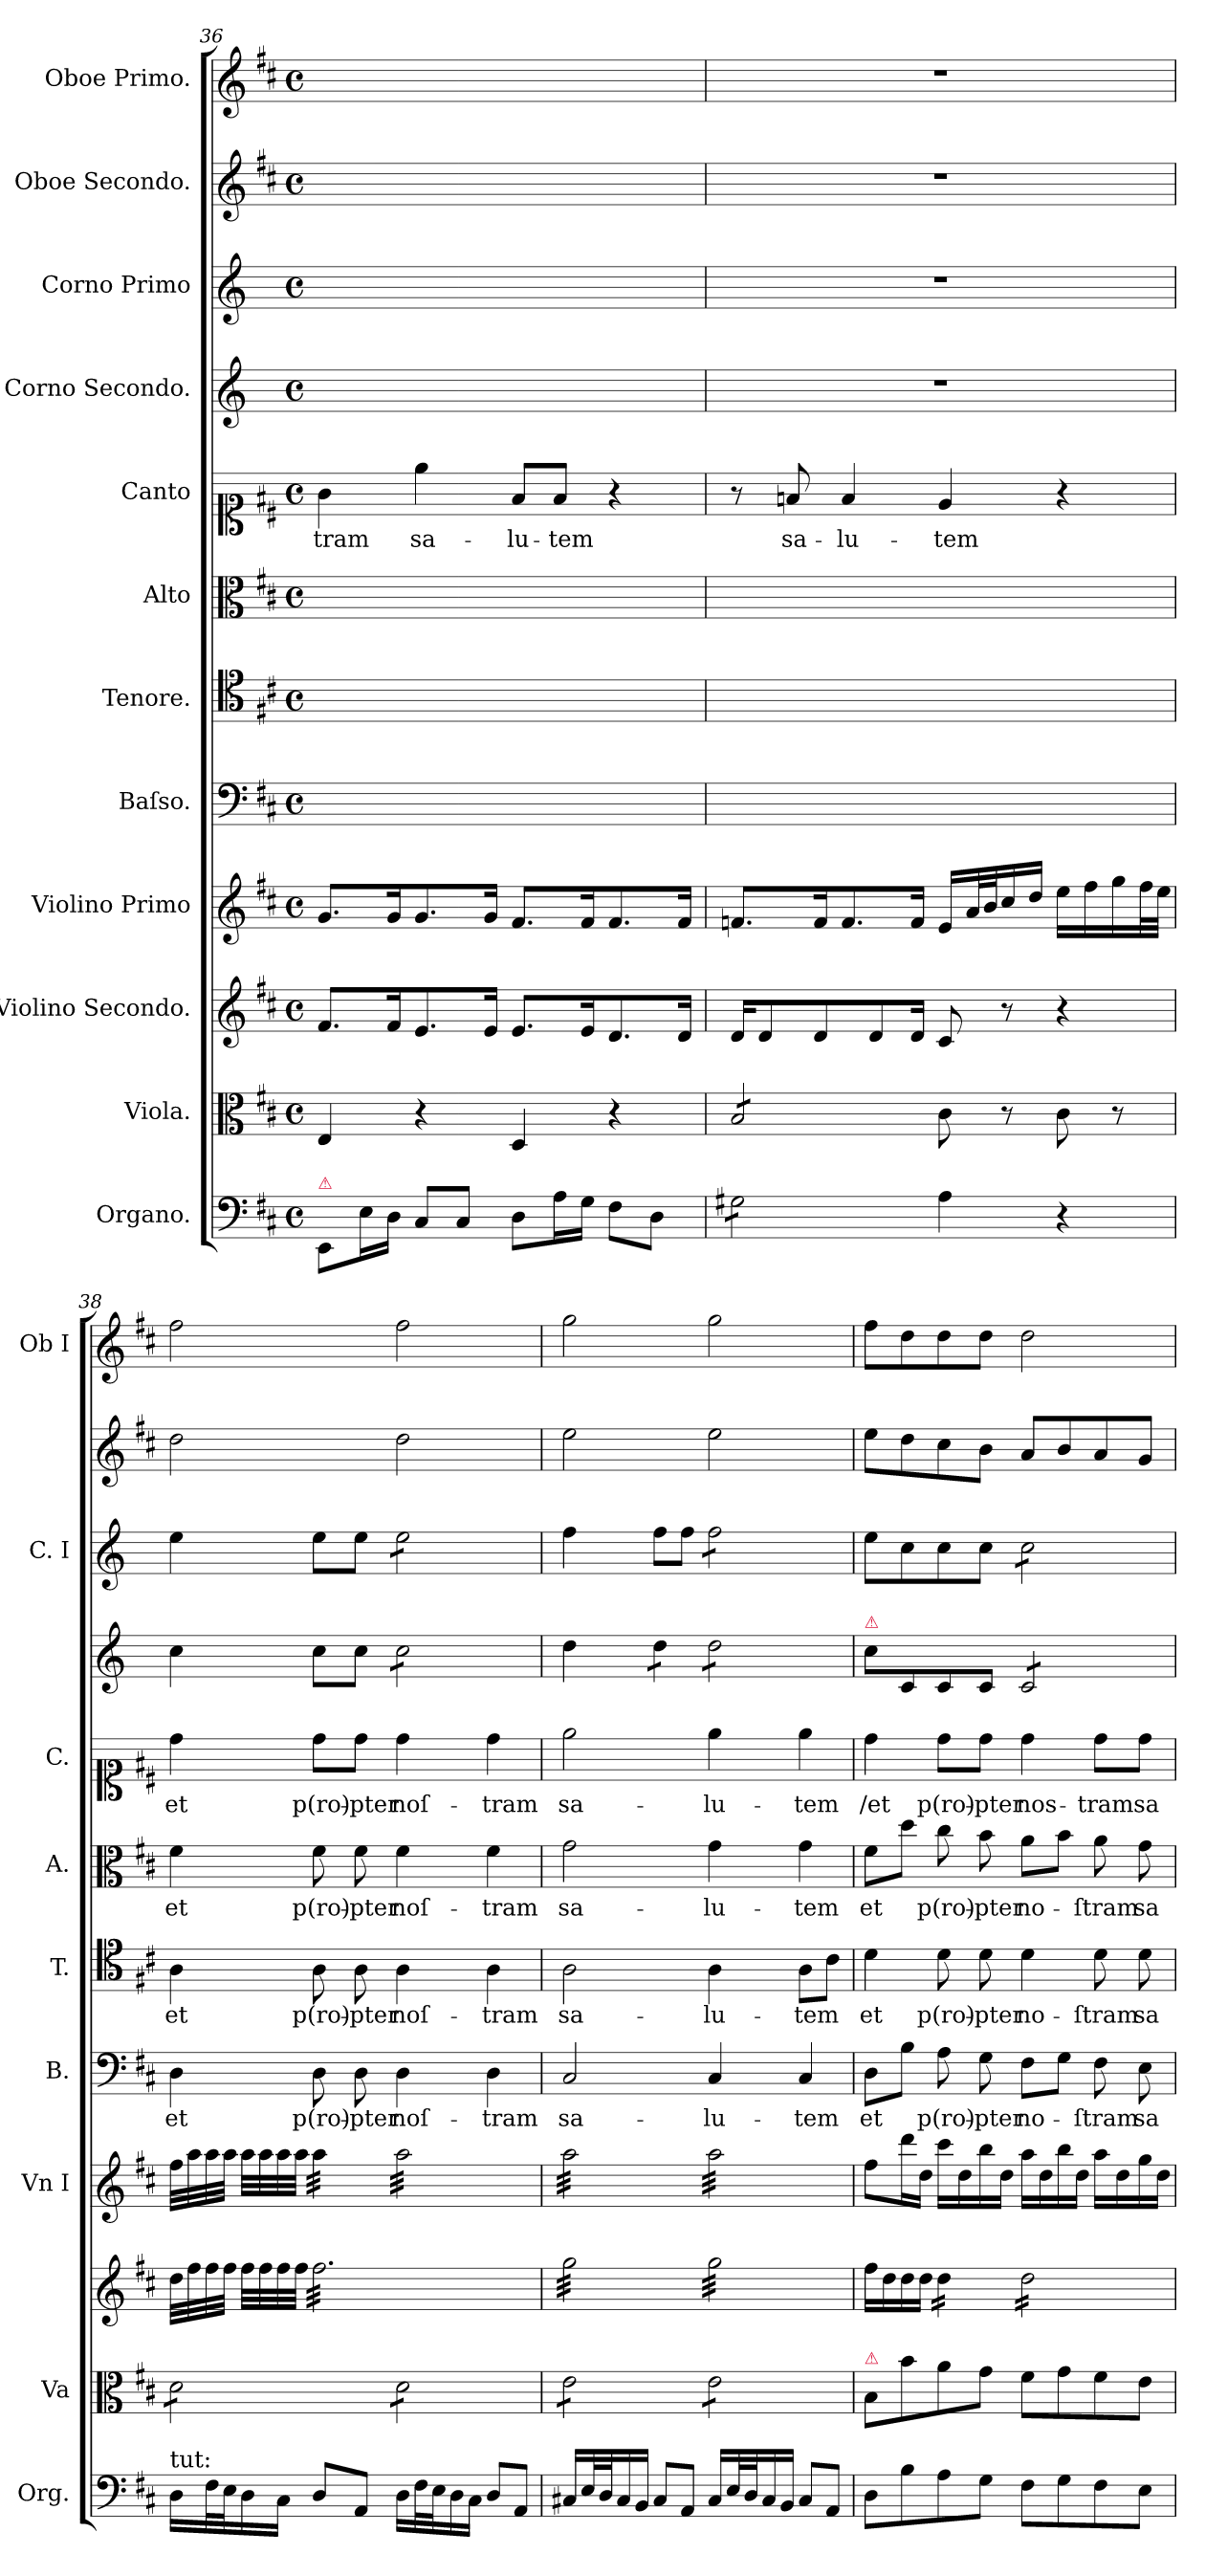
**kern	**kern	**kern	**kern	**kern	**text	**kern	**text	**kern	**text	**kern	**text	**kern	**kern	**kern	**kern
*part12	*part11	*part10	*part9	*part8	*part8	*part7	*part7	*part6	*part6	*part5	*part5	*part4	*part3	*part2	*part1
*staff12	*staff11	*staff10	*staff9	*staff8	*staff8	*staff7	*staff7	*staff6	*staff6	*staff5	*staff5	*staff4	*staff3	*staff2	*staff1
*I"Organo.	*I"Viola.	*I"Violino Secondo.	*I"Violino Primo	*I"Baſso.	*	*I"Tenore.	*	*I"Alto	*	*I"Canto	*	*I"Corno Secondo.	*I"Corno Primo	*I"Oboe Secondo.	*I"Oboe Primo.
*I'Org.	*I'Va	*	*I'Vn I	*I'B.	*	*I'T.	*	*I'A.	*	*I'C.	*	*	*I'C. I	*	*I'Ob I
*clefF4	*clefC3	*clefG2	*clefG2	*clefF4	*	*clefC4	*	*clefC3	*	*clefC1	*	*clefG2	*clefG2	*clefG2	*clefG2
*k[f#c#]	*k[f#c#]	*k[f#c#]	*k[f#c#]	*k[f#c#]	*	*k[f#c#]	*	*k[f#c#]	*	*k[f#c#]	*	*k[]	*k[]	*k[f#c#]	*k[f#c#]
*M4/4	*M4/4	*M4/4	*M4/4	*M4/4	*	*M4/4	*	*M4/4	*	*M4/4	*	*M4/4	*M4/4	*M4/4	*M4/4
*met(c)	*met(c)	*met(c)	*met(c)	*met(c)	*	*met(c)	*	*met(c)	*	*met(c)	*	*met(c)	*met(c)	*met(c)	*met(c)
=36	=36	=36	=36	=36	=36	=36	=36	=36	=36	=36	=36	=36	=36	=36	=36
!LO:TX:a:color=crimson:t=⚠	!	!	!	!	!	!	!	!	!	!	!	!	!	!	!
8EE/L	4E/	8.f#/L	8.g/L	1ryy	.	1ryy	.	1ryy	.	4g\	-tram	1ryy	1ryy	1ryy	1ryy
16E\L	.	.	.	.	.	.	.	.	.	.	.	.	.	.	.
16D\JJ	.	16f#/K	16g/K	.	.	.	.	.	.	.	.	.	.	.	.
8C#/L	4r	8.e/	8.g/	.	.	.	.	.	.	4ee\	sa-	.	.	.	.
8C#/J	.	.	.	.	.	.	.	.	.	.	.	.	.	.	.
.	.	16e/Jk	16g/Jk	.	.	.	.	.	.	.	.	.	.	.	.
8D\L	4D/	8.e/L	8.f#/L	.	.	.	.	.	.	8f#/L	-lu-	.	.	.	.
16A\L	.	.	.	.	.	.	.	.	.	8f#/J	-tem	.	.	.	.
16G\JJ	.	16e/K	16f#/K	.	.	.	.	.	.	.	.	.	.	.	.
8F#\L	4r	8.d/	8.f#/	.	.	.	.	.	.	4r	.	.	.	.	.
8D\J	.	.	.	.	.	.	.	.	.	.	.	.	.	.	.
.	.	16d/Jk	16f#/Jk	.	.	.	.	.	.	.	.	.	.	.	.
=37	=37	=37	=37	=37	=37	=37	=37	=37	=37	=37	=37	=37	=37	=37	=37
*tremolo	*	*	*	*	*	*	*	*	*	*	*	*	*	*	*
*	*tremolo	*	*	*	*	*	*	*	*	*	*	*	*	*	*
8G#X\L	8B/L	16d/KL	8.fn/L	1ryy	.	1ryy	.	1ryy	.	8r	.	1r	1r	1r	1r
.	.	8d/	.	.	.	.	.	.	.	.	.	.	.	.	.
8G#X\	8B/	.	.	.	.	.	.	.	.	8fn/	sa-	.	.	.	.
.	.	8d/	16f/K	.	.	.	.	.	.	.	.	.	.	.	.
8G#X\	8B/	.	8.f/	.	.	.	.	.	.	4f/	-lu-	.	.	.	.
.	.	8d/	.	.	.	.	.	.	.	.	.	.	.	.	.
8G#X\J	8B/J	.	.	.	.	.	.	.	.	.	.	.	.	.	.
*	*Xtremolo	*	*	*	*	*	*	*	*	*	*	*	*	*	*
*Xtremolo	*	*	*	*	*	*	*	*	*	*	*	*	*	*	*
.	.	16d/Jk	16f/Jk	.	.	.	.	.	.	.	.	.	.	.	.
4A\	8c#\	8c#/	16e/LL	.	.	.	.	.	.	4e/	-tem	.	.	.	.
.	.	.	32a/L	.	.	.	.	.	.	.	.	.	.	.	.
.	.	.	32b/J	.	.	.	.	.	.	.	.	.	.	.	.
.	8r	8r	16cc#/	.	.	.	.	.	.	.	.	.	.	.	.
.	.	.	16dd/JJ	.	.	.	.	.	.	.	.	.	.	.	.
4r	8c#\	4r	16ee\LL	.	.	.	.	.	.	4r	.	.	.	.	.
.	.	.	16ff#\	.	.	.	.	.	.	.	.	.	.	.	.
.	8r	.	16gg\	.	.	.	.	.	.	.	.	.	.	.	.
.	.	.	32ff#\L	.	.	.	.	.	.	.	.	.	.	.	.
.	.	.	32ee\JJJ	.	.	.	.	.	.	.	.	.	.	.	.
=38	=38	=38	=38	=38	=38	=38	=38	=38	=38	=38	=38	=38	=38	=38	=38
!LO:TX:a:t=tut&colon;	!	!	!	!	!	!	!	!	!	!	!	!	!	!	!
*	*tremolo	*	*	*	*	*	*	*	*	*	*	*	*	*	*
16D\LL	8d\L	32dd\LLL	32ff#\LLL	4D\	et	4A\	et	4f#\	et	4dd\	et	4cc\	4ee\	2dd\	2ff#\
.	.	32ff#\	32aa\	.	.	.	.	.	.	.	.	.	.	.	.
32F#\L	.	32ff#\	32aa\	.	.	.	.	.	.	.	.	.	.	.	.
32E\J	.	32ff#\JJJ	32aa\JJJ	.	.	.	.	.	.	.	.	.	.	.	.
16D\	8d\	32ff#\LLL	32aa\LLL	.	.	.	.	.	.	.	.	.	.	.	.
.	.	32ff#\	32aa\	.	.	.	.	.	.	.	.	.	.	.	.
16C#\JJ	.	32ff#\	32aa\	.	.	.	.	.	.	.	.	.	.	.	.
.	.	32ff#\JJJ	32aa\JJJ	.	.	.	.	.	.	.	.	.	.	.	.
*	*	*tremolo	*	*	*	*	*	*	*	*	*	*	*	*	*
*	*	*	*tremolo	*	*	*	*	*	*	*	*	*	*	*	*
8D/L	8d\	32ff#\LLL	32aa\LLL	8D\	p(ro)-	8A\	p(ro)-	8f#\	p(ro)-	8dd\L	p(ro)-	8cc\L	8ee\L	.	.
.	.	32ff#\	32aa\	.	.	.	.	.	.	.	.	.	.	.	.
.	.	32ff#\	32aa\	.	.	.	.	.	.	.	.	.	.	.	.
.	.	32ff#\	32aa\	.	.	.	.	.	.	.	.	.	.	.	.
8AA/J	8d\J	32ff#\	32aa\	8D\	-pter	8A\	-pter	8f#\	-pter	8dd\J	-pter	8cc\J	8ee\J	.	.
.	.	32ff#\	32aa\	.	.	.	.	.	.	.	.	.	.	.	.
.	.	32ff#\	32aa\	.	.	.	.	.	.	.	.	.	.	.	.
.	.	32ff#\	32aa\JJJ	.	.	.	.	.	.	.	.	.	.	.	.
*	*	*	*	*	*	*	*	*	*	*	*	*tremolo	*	*	*
*	*	*	*	*	*	*	*	*	*	*	*	*	*tremolo	*	*
16D\LL	8d\L	32ff#\	32aa\LLL	4D\	noſ-	4A\	noſ-	4f#\	noſ-	4dd\	noſ-	8cc\L	8ee\L	2dd\	2ff#\
.	.	32ff#\	32aa\	.	.	.	.	.	.	.	.	.	.	.	.
32F#\L	.	32ff#\	32aa\	.	.	.	.	.	.	.	.	.	.	.	.
32E\J	.	32ff#\	32aa\	.	.	.	.	.	.	.	.	.	.	.	.
16D\	8d\	32ff#\	32aa\	.	.	.	.	.	.	.	.	8cc\	8ee\	.	.
.	.	32ff#\	32aa\	.	.	.	.	.	.	.	.	.	.	.	.
16C#\JJ	.	32ff#\	32aa\	.	.	.	.	.	.	.	.	.	.	.	.
.	.	32ff#\	32aa\	.	.	.	.	.	.	.	.	.	.	.	.
8D/L	8d\	32ff#\	32aa\	4D\	-tram	4A\	-tram	4f#\	-tram	4dd\	-tram	8cc\	8ee\	.	.
.	.	32ff#\	32aa\	.	.	.	.	.	.	.	.	.	.	.	.
.	.	32ff#\	32aa\	.	.	.	.	.	.	.	.	.	.	.	.
.	.	32ff#\	32aa\	.	.	.	.	.	.	.	.	.	.	.	.
8AA/J	8d\J	32ff#\	32aa\	.	.	.	.	.	.	.	.	8cc\J	8ee\J	.	.
*	*	*	*	*	*	*	*	*	*	*	*	*	*Xtremolo	*	*
*	*	*	*	*	*	*	*	*	*	*	*	*Xtremolo	*	*	*
.	.	32ff#\	32aa\	.	.	.	.	.	.	.	.	.	.	.	.
.	.	32ff#\	32aa\	.	.	.	.	.	.	.	.	.	.	.	.
.	.	32ff#\JJJ	32aa\JJJ	.	.	.	.	.	.	.	.	.	.	.	.
=39	=39	=39	=39	=39	=39	=39	=39	=39	=39	=39	=39	=39	=39	=39	=39
16C#X/LL	8e\L	32gg\LLL	32aa\LLL	2C#/	sa-	2A\	sa-	2g\	sa-	2ee\	sa-	4dd\	4ff\	2ee\	2gg\
.	.	32gg\	32aa\	.	.	.	.	.	.	.	.	.	.	.	.
32E/L	.	32gg\	32aa\	.	.	.	.	.	.	.	.	.	.	.	.
32D/J	.	32gg\	32aa\	.	.	.	.	.	.	.	.	.	.	.	.
16C#/	8e\	32gg\	32aa\	.	.	.	.	.	.	.	.	.	.	.	.
.	.	32gg\	32aa\	.	.	.	.	.	.	.	.	.	.	.	.
16BB/JJ	.	32gg\	32aa\	.	.	.	.	.	.	.	.	.	.	.	.
.	.	32gg\	32aa\	.	.	.	.	.	.	.	.	.	.	.	.
*	*	*	*	*	*	*	*	*	*	*	*	*tremolo	*	*	*
8C#/L	8e\	32gg\	32aa\	.	.	.	.	.	.	.	.	8dd\L	8ff\L	.	.
.	.	32gg\	32aa\	.	.	.	.	.	.	.	.	.	.	.	.
.	.	32gg\	32aa\	.	.	.	.	.	.	.	.	.	.	.	.
.	.	32gg\	32aa\	.	.	.	.	.	.	.	.	.	.	.	.
8AA/J	8e\J	32gg\	32aa\	.	.	.	.	.	.	.	.	8dd\J	8ff\J	.	.
.	.	32gg\	32aa\	.	.	.	.	.	.	.	.	.	.	.	.
.	.	32gg\	32aa\	.	.	.	.	.	.	.	.	.	.	.	.
.	.	32gg\JJJ	32aa\JJJ	.	.	.	.	.	.	.	.	.	.	.	.
*	*	*	*	*	*	*	*	*	*	*	*	*	*tremolo	*	*
16C#/LL	8e\L	32gg\LLL	32aa\LLL	4C#/	-lu-	4A\	-lu-	4g\	-lu-	4ee\	-lu-	8dd\L	8ff\L	2ee\	2gg\
.	.	32gg\	32aa\	.	.	.	.	.	.	.	.	.	.	.	.
32E/L	.	32gg\	32aa\	.	.	.	.	.	.	.	.	.	.	.	.
32D/J	.	32gg\	32aa\	.	.	.	.	.	.	.	.	.	.	.	.
16C#/	8e\	32gg\	32aa\	.	.	.	.	.	.	.	.	8dd\	8ff\	.	.
.	.	32gg\	32aa\	.	.	.	.	.	.	.	.	.	.	.	.
16BB/JJ	.	32gg\	32aa\	.	.	.	.	.	.	.	.	.	.	.	.
.	.	32gg\	32aa\	.	.	.	.	.	.	.	.	.	.	.	.
8C#/L	8e\	32gg\	32aa\	4C#/	-tem	8A\L	-tem	4g\	-tem	4ee\	-tem	8dd\	8ff\	.	.
.	.	32gg\	32aa\	.	.	.	.	.	.	.	.	.	.	.	.
.	.	32gg\	32aa\	.	.	.	.	.	.	.	.	.	.	.	.
.	.	32gg\	32aa\	.	.	.	.	.	.	.	.	.	.	.	.
8AA/J	8e\J	32gg\	32aa\	.	.	8c#\J	.	.	.	.	.	8dd\J	8ff\J	.	.
*	*	*	*	*	*	*	*	*	*	*	*	*	*Xtremolo	*	*
*	*	*	*	*	*	*	*	*	*	*	*	*Xtremolo	*	*	*
*	*Xtremolo	*	*	*	*	*	*	*	*	*	*	*	*	*	*
.	.	32gg\	32aa\	.	.	.	.	.	.	.	.	.	.	.	.
.	.	32gg\	32aa\	.	.	.	.	.	.	.	.	.	.	.	.
.	.	32gg\JJJ	32aa\JJJ	.	.	.	.	.	.	.	.	.	.	.	.
*	*	*	*Xtremolo	*	*	*	*	*	*	*	*	*	*	*	*
*	*	*Xtremolo	*	*	*	*	*	*	*	*	*	*	*	*	*
=40	=40	=40	=40	=40	=40	=40	=40	=40	=40	=40	=40	=40	=40	=40	=40
!	!	!	!	!	!	!	!	!	!	!	!	!LO:TX:a:color=crimson:t=⚠	!	!	!
!	!LO:TX:a:color=crimson:t=⚠	!	!	!	!	!	!	!	!	!	!	!	!	!	!
8D\L	8B/L	16ff#\LL	8ff#\L	8D\L	et	4d\	et	8f#\L	et	4dd\	/et	8cc\L	8ee\L	8ee\L	8ff#\L
.	.	16dd\	.	.	.	.	.	.	.	.	.	.	.	.	.
8B\	8b\	16dd\	16ddd\L	8B\J	.	.	.	8dd\J	.	.	.	8c/	8cc\	8dd\	8dd\
.	.	16dd\JJ	16dd\JJ	.	.	.	.	.	.	.	.	.	.	.	.
*	*	*tremolo	*	*	*	*	*	*	*	*	*	*	*	*	*
8A\	8a\	16dd\LL	16ccc#\LL	8A\	p(ro)-	8d\	p(ro)-	8cc#\	p(ro)-	8dd\L	p(ro)-	8c/	8cc\	8cc#\	8dd\
.	.	16dd\	16dd\	.	.	.	.	.	.	.	.	.	.	.	.
8G\J	8g\J	16dd\	16bb\	8G\	-pter	8d\	-pter	8b\	-pter	8dd\J	-pter	8c/J	8cc\J	8b\J	8dd\J
.	.	16dd\JJ	16dd\JJ	.	.	.	.	.	.	.	.	.	.	.	.
*	*	*	*	*	*	*	*	*	*	*	*	*tremolo	*	*	*
*	*	*	*	*	*	*	*	*	*	*	*	*	*tremolo	*	*
8F#\L	8f#\L	16dd\LL	16aa\LL	8F#\L	no-	4d\	no-	8a\L	no-	4dd\	nos-	8c/L	8cc\L	8a/L	2dd\
.	.	16dd\	16dd\	.	.	.	.	.	.	.	.	.	.	.	.
8G\	8g\	16dd\	16bb\	8G\J	.	.	.	8b\J	.	.	.	8c/	8cc\	8b/	.
.	.	16dd\	16dd\JJ	.	.	.	.	.	.	.	.	.	.	.	.
8F#\	8f#\	16dd\	16aa\LL	8F#\	-ſtram	8d\	-ſtram	8a\	-ſtram	8dd\L	-tram	8c/	8cc\	8a/	.
.	.	16dd\	16dd\	.	.	.	.	.	.	.	.	.	.	.	.
8E\J	8e\J	16dd\	16gg\	8E\	sa-	8d\	sa-	8g\	sa-	8dd\J	sa-	8c/J	8cc\J	8g/J	.
*	*	*	*	*	*	*	*	*	*	*	*	*	*Xtremolo	*	*
*	*	*	*	*	*	*	*	*	*	*	*	*Xtremolo	*	*	*
.	.	16dd\JJ	16dd\JJ	.	.	.	.	.	.	.	.	.	.	.	.
*	*	*Xtremolo	*	*	*	*	*	*	*	*	*	*	*	*	*
=	=	=	=	=	=	=	=	=	=	=	=	=	=	=	=
*-	*-	*-	*-	*-	*-	*-	*-	*-	*-	*-	*-	*-	*-	*-	*-
